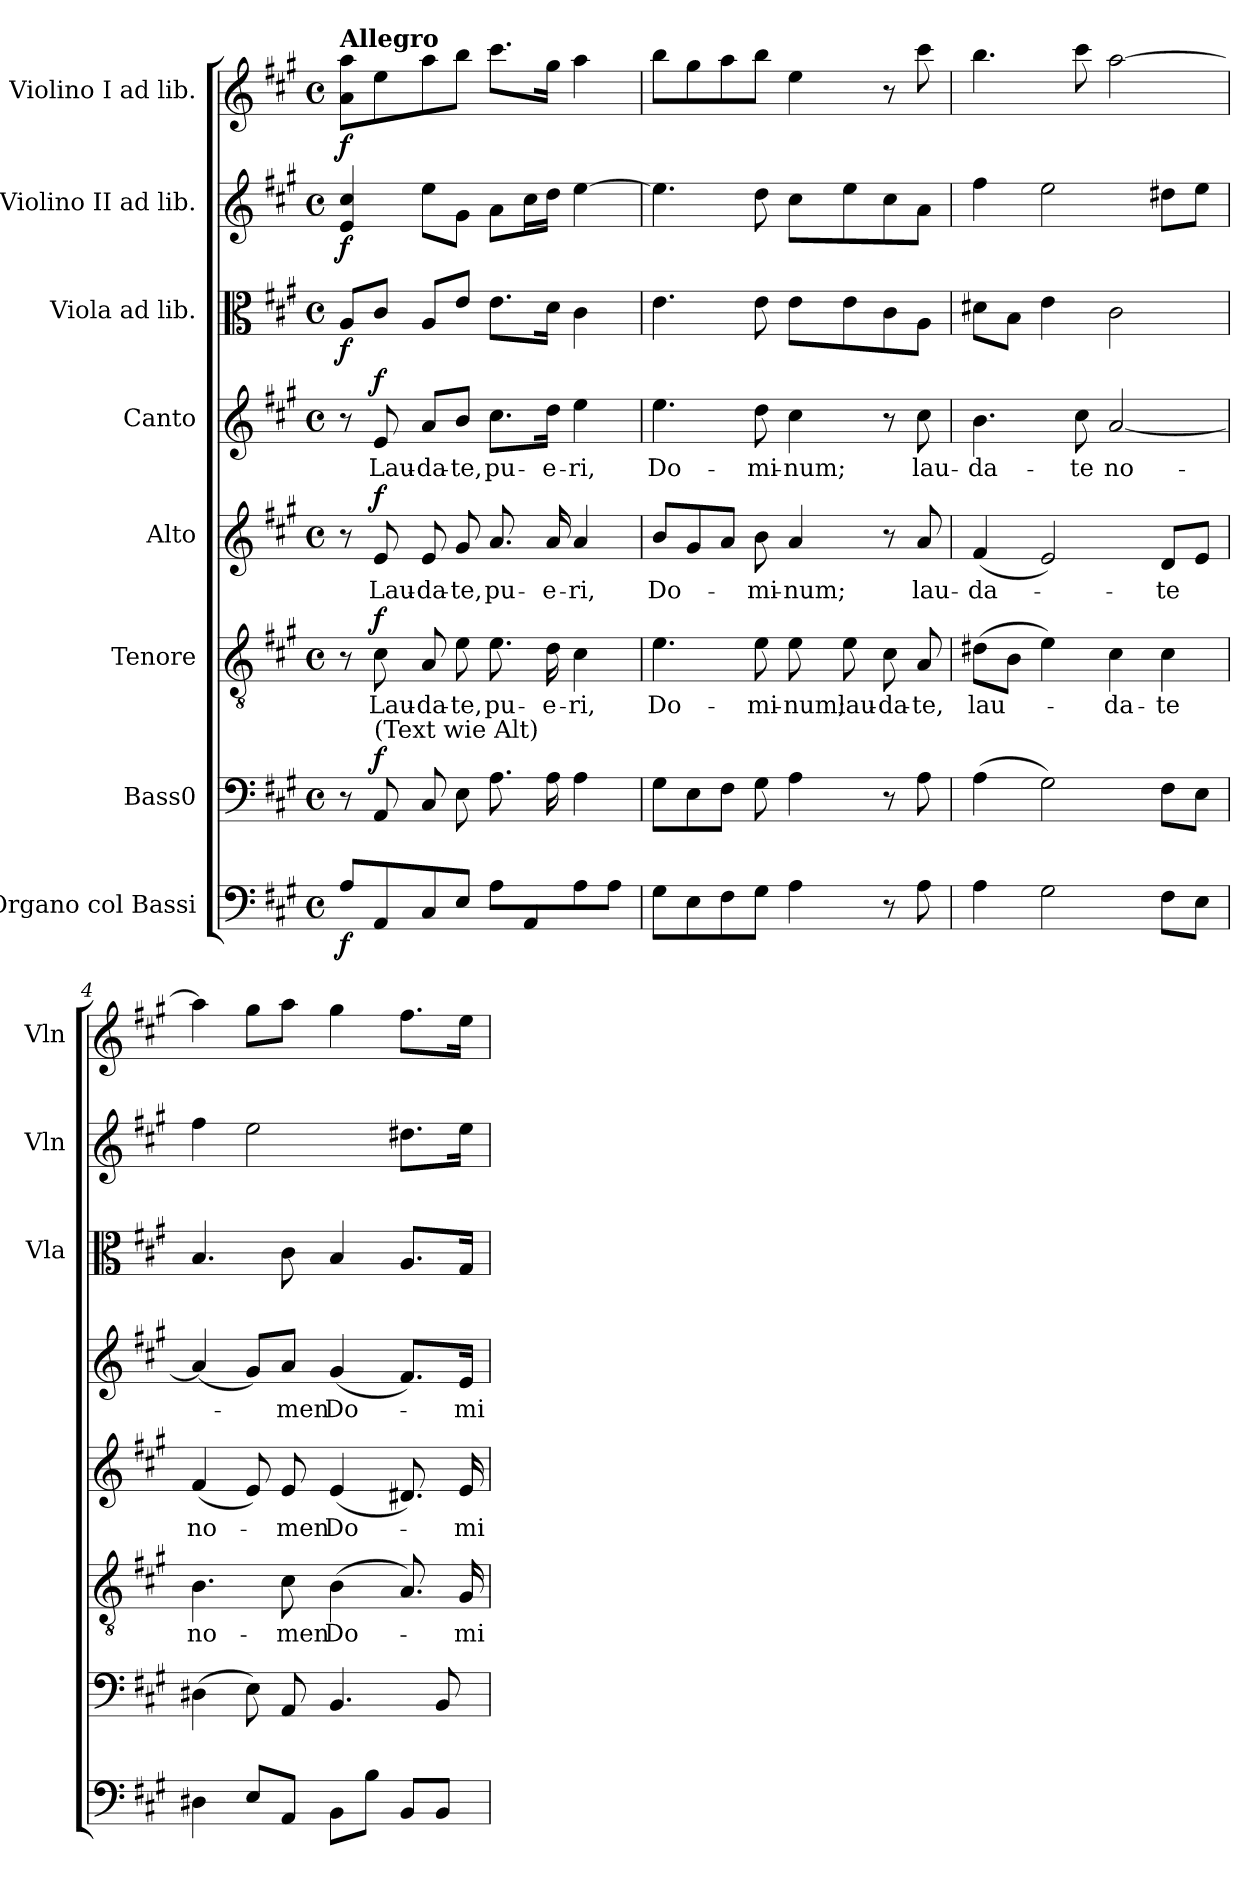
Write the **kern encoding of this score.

**kern	**dynam	**kern	**dynam	**kern	**text	**dynam	**kern	**text	**dynam	**kern	**text	**dynam	**kern	**dynam	**kern	**dynam	**kern	**dynam
*part8	*part8	*part7	*part7	*part6	*part6	*part6	*part5	*part5	*part5	*part4	*part4	*part4	*part3	*part3	*part2	*part2	*part1	*part1
*staff8	*staff8	*staff7	*staff7	*staff6	*staff6	*staff6	*staff5	*staff5	*staff5	*staff4	*staff4	*staff4	*staff3	*staff3	*staff2	*staff2	*staff1	*staff1
*I"Organo col Bassi	*	*I"Bass0	*	*I"Tenore	*	*	*I"Alto	*	*	*I"Canto	*	*	*I"Viola ad lib.	*	*I"Violino II ad lib.	*	*I"Violino I ad lib.	*
*	*	*	*	*	*	*	*	*	*	*	*	*	*I'Vla	*	*I'Vln	*	*I'Vln	*
*clefF4	*	*clefF4	*	*clefGv2	*	*	*clefG2	*	*	*clefG2	*	*	*clefC3	*	*clefG2	*	*clefG2	*
*k[f#c#g#]	*	*k[f#c#g#]	*	*k[f#c#g#]	*	*	*k[f#c#g#]	*	*	*k[f#c#g#]	*	*	*k[f#c#g#]	*	*k[f#c#g#]	*	*k[f#c#g#]	*
*M4/4	*	*M4/4	*	*M4/4	*	*	*M4/4	*	*	*M4/4	*	*	*M4/4	*	*M4/4	*	*M4/4	*
*met(c)	*	*met(c)	*	*met(c)	*	*	*met(c)	*	*	*met(c)	*	*	*met(c)	*	*met(c)	*	*met(c)	*
=1	=1	=1	=1	=1	=1	=1	=1	=1	=1	=1	=1	=1	=1	=1	=1	=1	=1	=1
!	!	!	!	!	!	!	!	!	!	!	!	!	!	!	!	!	!LO:TX:a:B:t=Allegro	!
!	!LO:DY:b	!	!	!	!	!	!	!	!	!	!	!	!	!LO:DY:b	!	!LO:DY:b	!	!LO:DY:b
8A\L	f	8r	.	8r	.	.	8r	.	.	8r	.	.	8A/L	f	4e/ 4cc#/	f	8a\ 8aa\L	f
!	!	!LO:TX:a:t=(Text wie Alt)	!	!	!	!	!	!	!	!	!	!	!	!	!	!	!	!
!	!	!	!LO:DY:a	!	!LO:LY:b	!LO:DY:a	!	!LO:LY:b	!LO:DY:a	!	!LO:LY:b	!LO:DY:a	!	!	!	!	!	!
8AA/	.	8AA/	f	8c#\	Lau-	f	8e/	Lau-	f	8e/	Lau-	f	8c#/J	.	.	.	8ee\	.
!	!	!	!	!	!LO:LY:b	!	!	!LO:LY:b	!	!	!LO:LY:b	!	!	!	!	!	!	!
8C#/	.	8C#/	.	8A/	-da-	.	8e/	-da-	.	8a/L	-da-	.	8A/L	.	8ee\L	.	8aa\	.
!	!	!	!	!	!LO:LY:b	!	!	!LO:LY:b	!	!	!LO:LY:b	!	!	!	!	!	!	!
8E/J	.	8E\	.	8e\	-te,	.	8g#/	-te,	.	8b/J	-te,	.	8e/J	.	8g#\J	.	8bb\J	.
!	!	!	!	!	!LO:LY:b	!	!	!LO:LY:b	!	!	!LO:LY:b	!	!	!	!	!	!	!
8A\L	.	8.A\	.	8.e\	pu-	.	8.a/	pu-	.	8.cc#\L	pu-	.	8.e\L	.	8a\L	.	8.ccc#\L	.
8AA/	.	.	.	.	.	.	.	.	.	.	.	.	.	.	16cc#\L	.	.	.
!	!	!	!	!	!LO:LY:b	!	!	!LO:LY:b	!	!	!LO:LY:b	!	!	!	!	!	!	!
.	.	16A\	.	16d\	-e-	.	16a/	-e-	.	16dd\Jk	-e-	.	16d\Jk	.	16dd\JJ	.	16gg#\Jk	.
!	!	!	!	!	!LO:LY:b	!	!	!LO:LY:b	!	!	!LO:LY:b	!	!	!	!	!	!	!
8A\	.	4A\	.	4c#\	-ri,	.	4a/	-ri,	.	4ee\	-ri,	.	4c#\	.	[4ee\	.	4aa\	.
8A\J	.	.	.	.	.	.	.	.	.	.	.	.	.	.	.	.	.	.
=2	=2	=2	=2	=2	=2	=2	=2	=2	=2	=2	=2	=2	=2	=2	=2	=2	=2	=2
!	!	!	!	!	!LO:LY:b	!	!	!LO:LY:b	!	!	!LO:LY:b	!	!	!	!	!	!	!
8G#\L	.	8G#\L	.	4.e\	Do-	.	8b/L	Do-	.	4.ee\	Do-	.	4.e\	.	4.ee\]	.	8bb\L	.
8E\	.	8E\	.	.	.	.	8g#/	.	.	.	.	.	.	.	.	.	8gg#\	.
8F#\	.	8F#\J	.	.	.	.	8a/J	.	.	.	.	.	.	.	.	.	8aa\	.
!	!	!	!	!	!LO:LY:b	!	!	!LO:LY:b	!	!	!LO:LY:b	!	!	!	!	!	!	!
8G#\J	.	8G#\	.	8e\	-mi-	.	8b\	-mi-	.	8dd\	-mi-	.	8e\	.	8dd\	.	8bb\J	.
!	!	!	!	!	!LO:LY:b	!	!	!LO:LY:b	!	!	!LO:LY:b	!	!	!	!	!	!	!
4A\	.	4A\	.	8e\	-num;	.	4a/	-num;	.	4cc#\	-num;	.	8e\L	.	8cc#\L	.	4ee\	.
!	!	!	!	!	!LO:LY:b	!	!	!	!	!	!	!	!	!	!	!	!	!
.	.	.	.	8e\	lau-	.	.	.	.	.	.	.	8e\	.	8ee\	.	.	.
!	!	!	!	!	!LO:LY:b	!	!	!	!	!	!	!	!	!	!	!	!	!
8r	.	8r	.	8c#\	-da-	.	8r	.	.	8r	.	.	8c#\	.	8cc#\	.	8r	.
!	!	!	!	!	!LO:LY:b	!	!	!LO:LY:b	!	!	!LO:LY:b	!	!	!	!	!	!	!
8A\	.	8A\	.	8A/	-te,	.	8a/	lau-	.	8cc#\	lau-	.	8A\J	.	8a\J	.	8ccc#\	.
=3	=3	=3	=3	=3	=3	=3	=3	=3	=3	=3	=3	=3	=3	=3	=3	=3	=3	=3
!	!	!	!	!	!LO:LY:b	!	!	!LO:LY:b	!	!	!LO:LY:b	!	!	!	!	!	!	!
4A\	.	(4A\	.	(8d#X\L	lau-	.	(4f#/	-da-	.	4.b\	-da-	.	8d#X\L	.	4ff#\	.	4.bb\	.
.	.	.	.	8B\J	.	.	.	.	.	.	.	.	8B\J	.	.	.	.	.
2G#\	.	2G#\)	.	4e\)	.	.	2e/)	.	.	.	.	.	4e\	.	2ee\	.	.	.
!	!	!	!	!	!	!	!	!	!	!	!LO:LY:b	!	!	!	!	!	!	!
.	.	.	.	.	.	.	.	.	.	8cc#\	-te	.	.	.	.	.	8ccc#\	.
!	!	!	!	!	!LO:LY:b	!	!	!	!	!	!LO:LY:b	!	!	!	!	!	!	!
.	.	.	.	4c#\	-da-	.	.	.	.	[2a/	no-	.	2c#\	.	.	.	[2aa\	.
!	!	!	!	!	!LO:LY:b	!	!	!LO:LY:b	!	!	!	!	!	!	!	!	!	!
8F#\L	.	8F#\L	.	4c#\	-te	.	8d/L	-te	.	.	.	.	.	.	8dd#X\L	.	.	.
8E\J	.	8E\J	.	.	.	.	8e/J	.	.	.	.	.	.	.	8ee\J	.	.	.
!!LO:LB:g=z
=4	=4	=4	=4	=4	=4	=4	=4	=4	=4	=4	=4	=4	=4	=4	=4	=4	=4	=4
!	!	!	!	!	!LO:LY:b	!	!	!LO:LY:b	!	!	!	!	!	!	!	!	!	!
4D#X\	.	(4D#X\	.	4.B\	no-	.	(4f#/	no-	.	(4a/]	.	.	4.B/	.	4ff#\	.	4aa\]	.
8E/L	.	8E\)	.	.	.	.	8e/)	.	.	8g#/L)	.	.	.	.	2ee\	.	8gg#\L	.
!	!	!	!	!	!LO:LY:b	!	!	!LO:LY:b	!	!	!LO:LY:b	!	!	!	!	!	!	!
8AA/J	.	8AA/	.	8c#\	-men	.	8e/	-men	.	8a/J	-men	.	8c#\	.	.	.	8aa\J	.
!	!	!	!	!	!LO:LY:b	!	!	!LO:LY:b	!	!	!LO:LY:b	!	!	!	!	!	!	!
8BB\L	.	4.BB/	.	(4B\	Do-	.	(4e/	Do-	.	(4g#/	Do-	.	4B/	.	.	.	4gg#\	.
8B\J	.	.	.	.	.	.	.	.	.	.	.	.	.	.	.	.	.	.
8BB/L	.	.	.	8.A/)	.	.	8.d#X/)	.	.	8.f#/L)	.	.	8.A/L	.	8.dd#X\L	.	8.ff#\L	.
8BB/J	.	8BB/	.	.	.	.	.	.	.	.	.	.	.	.	.	.	.	.
!	!	!	!	!	!LO:LY:b	!	!	!LO:LY:b	!	!	!LO:LY:b	!	!	!	!	!	!	!
.	.	.	.	16G#/	-mi-	.	16e/	-mi-	.	16e/Jk	-mi-	.	16G#/Jk	.	16ee\Jk	.	16ee\Jk	.
=	=	=	=	=	=	=	=	=	=	=	=	=	=	=	=	=	=	=
*-	*-	*-	*-	*-	*-	*-	*-	*-	*-	*-	*-	*-	*-	*-	*-	*-	*-	*-
